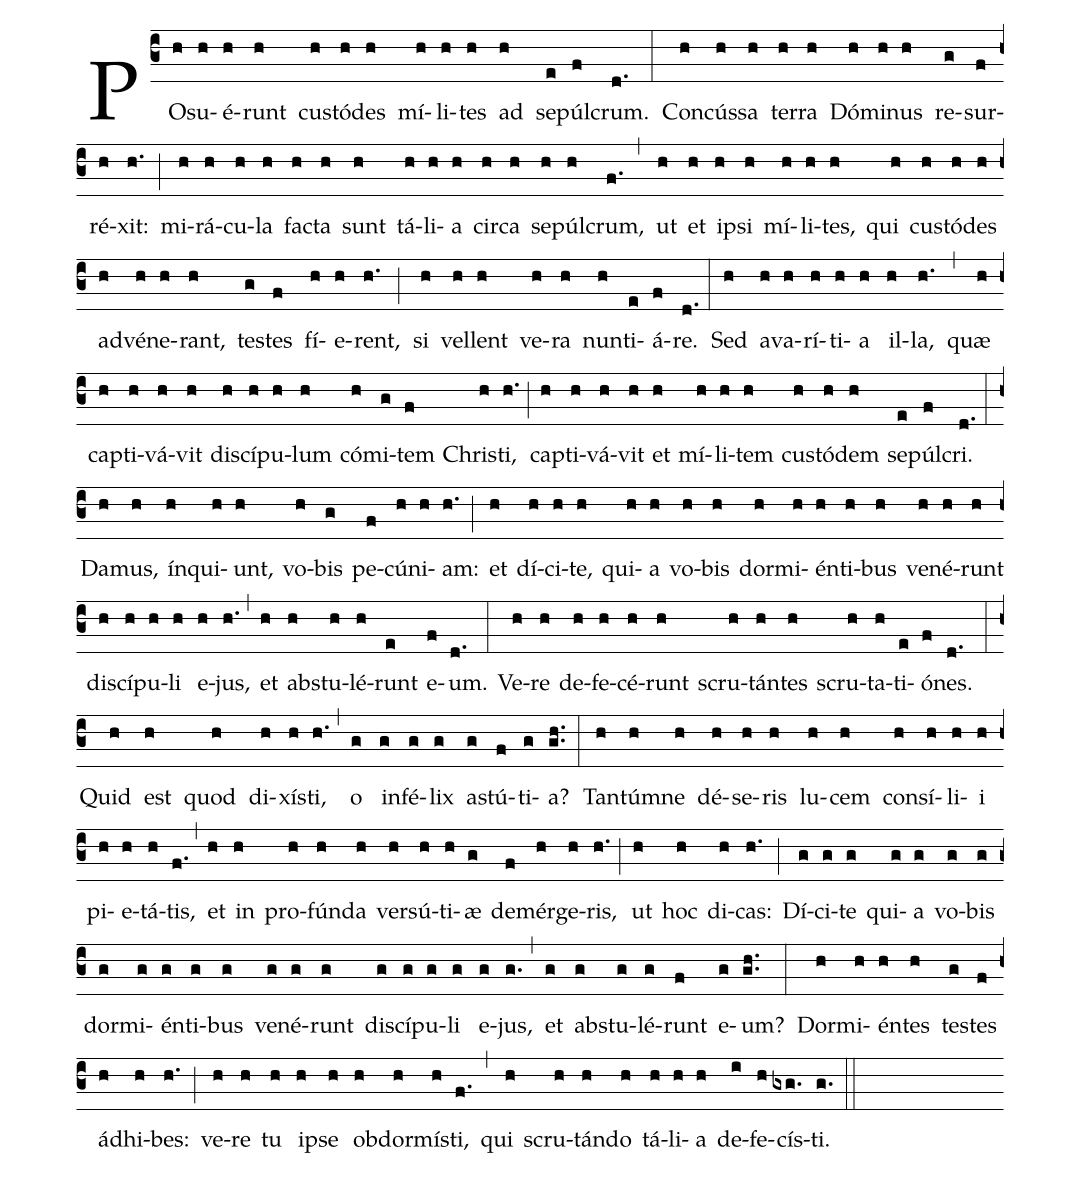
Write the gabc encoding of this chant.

%%
(c3) PO(h)su(h)é(h)runt(h) cus(h)tó(h)des(h) mí(h)li(h)tes(h) ad(h) se(e)púl(f)crum.(d.) (:)
Con(h)cús(h)sa(h) ter(h)ra(h) Dó(h)mi(h)nus(h) re(g)sur(f)ré(h)xit:(h.) (;)
mi(h)rá(h)cu(h)la(h) fac(h)ta(h) sunt(h) tá(h)li(h)a(h) cir(h)ca(h) se(h)púl(h)crum,(f.) (,)
ut(h) et(h) ip(h)si(h) mí(h)li(h)tes,(h) qui(h) cus(h)tó(h)des(h) ad(h)vé(h)ne(h)rant,(h) tes(g)tes(f) fí(h)e(h)rent,(h.) (;)
si(h) vel(h)lent(h) ve(h)ra(h) nun(h)ti(e)á(f)re.(d.) (:)
Sed(h) a(h)va(h)rí(h)ti(h)a(h) il(h)la,(h.) (,)
quæ(h) cap(h)ti(h)vá(h)vit(h) di(h)scí(h)pu(h)lum(h) cóm(h)i(g)tem(f) Chris(h)ti,(h.) (;)
cap(h)ti(h)vá(h)vit(h) et(h) mí(h)li(h)tem(h) cus(h)tó(h)dem(h) se(e)púl(f)cri.(d.) (:)
Da(h)mus,(h) ín(h)qui(h)unt,(h) vo(h)bis(g) pe(f)cú(h)ni(h)am:(h.) (;)
et(h) dí(h)ci(h)te,(h) qui(h)a(h) vo(h)bis(h) dor(h)mi(h)én(h)ti(h)bus(h) ve(h)né(h)runt(h) di(h)scí(h)pu(h)li(h) e(h)jus,(h.) (,)
et(h) abs(h)tu(h)lé(h)runt(e) e(f)um.(d.) (:)
Ve(h)re(h) de(h)fe(h)cé(h)runt(h) scru(h)tán(h)tes(h) scru(h)ta(h)ti(e)ó(f)nes.(d.) (:)
Quid(h) est(h) quod(h) di(h)xís(h)ti,(h.) (,)
o(g) in(g)fé(g)lix(g) a(g)stú(f)ti(g)a?(gh..) (:)
Tan(h)túm(h)ne(h) dé(h)se(h)ris(h) lu(h)cem(h) con(h)sí(h)li(h)i(h) pi(h)e(h)tá(h)tis,(f.) (,)
et(h) in(h) pro(h)fún(h)da(h) ver(h)sú(h)ti(h)æ(g) de(f)mér(h)ge(h)ris,(h.) (;)
ut(h) hoc(h) di(h)cas:(h.) (;)
Dí(g)ci(g)te(g) qui(g)a(g) vo(g)bis(g) dor(g)mi(g)én(g)ti(g)bus(g) ve(g)né(g)runt(g) di(g)scí(g)pu(g)li(g) e(g)jus,(g.) (,) et(g) abs(g)tu(g)lé(g)runt(f) e(g)um?(gh..) (:)
Dor(h)mi(h)én(h)tes(h) tes(g)tes(f) ád(h)hi(h)bes:(h.) (;)
ve(h)re(h) tu(h) ip(h)se(h) ob(h)dor(h)mís(h)ti,(f.) (,)
qui(h) scru(h)tán(h)do(h) tá(h)li(h)a(h) de(i)fe(h)cís(gxg.)ti.(g.) (::)
